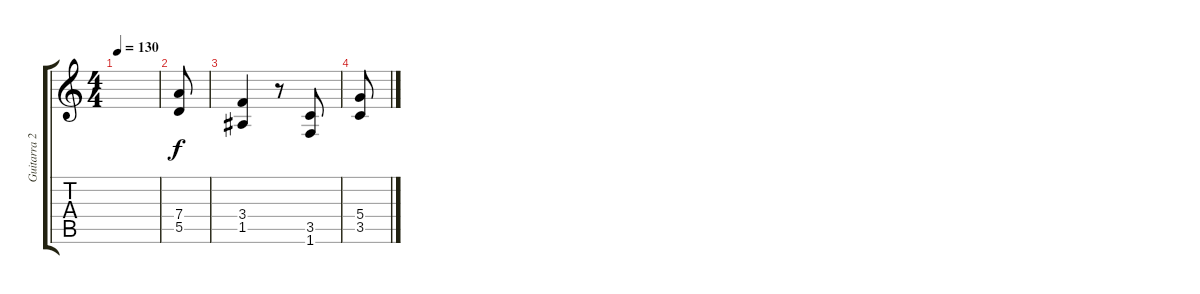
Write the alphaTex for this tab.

\track ("Guitarra 2" "Guitarra 2") {instrument distortionguitar}
\staff {score tabs}
\tuning (E4 B3 G3 D3 A2 E2) {hide}
\ts (4 4)
\tempo 130
\clef g2
\ks c
|
(7.4 5.5).8 |
(3.4 1.5).4 r.8 (3.5 1.6).8 |
(5.4 3.5).8
